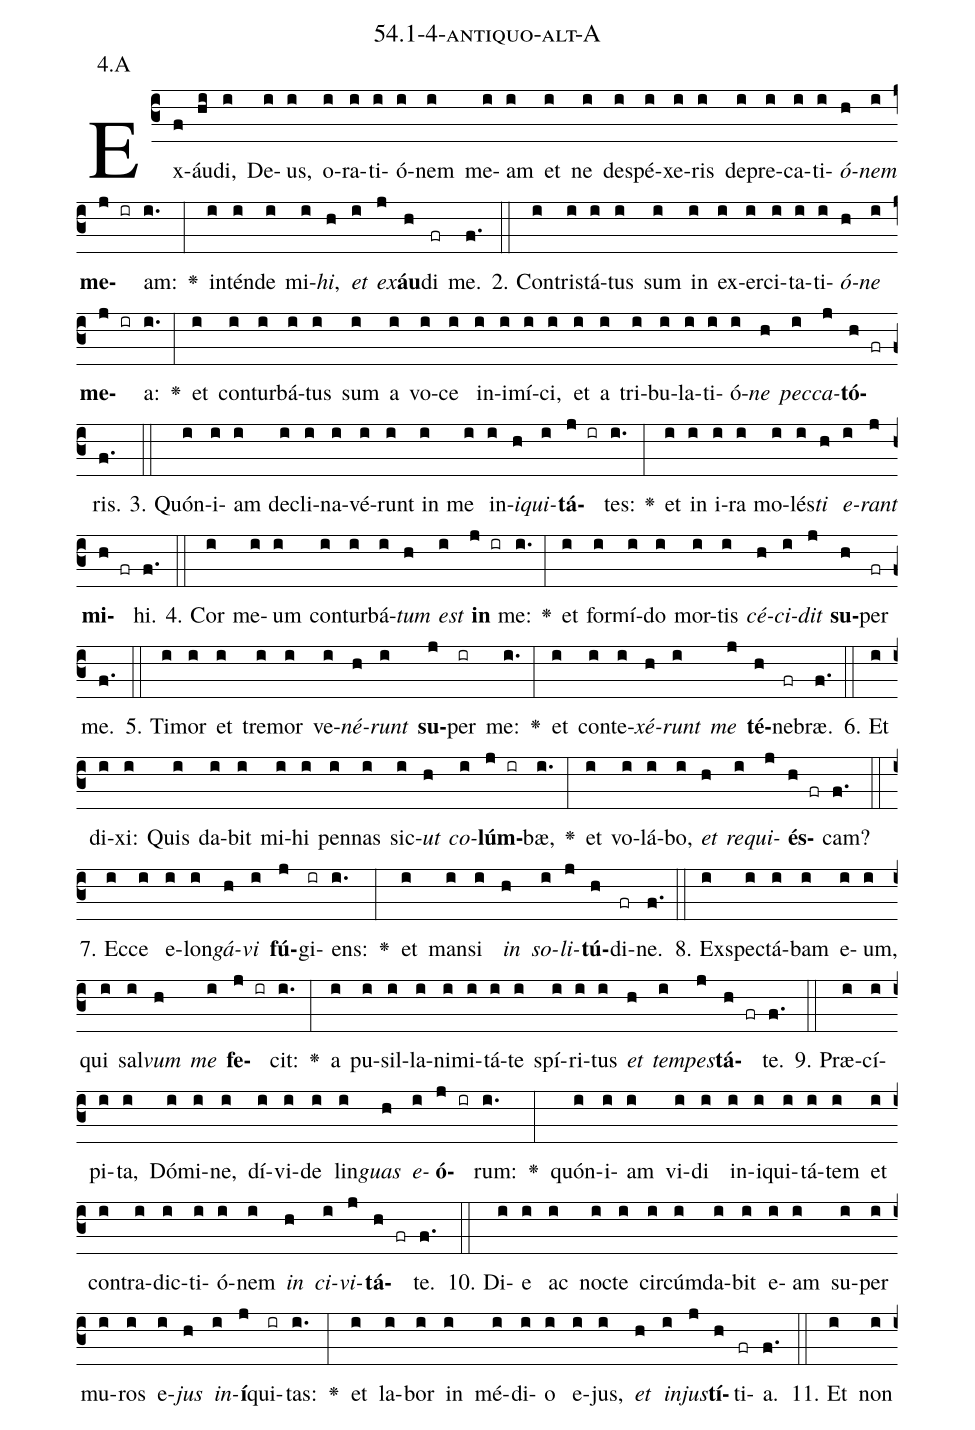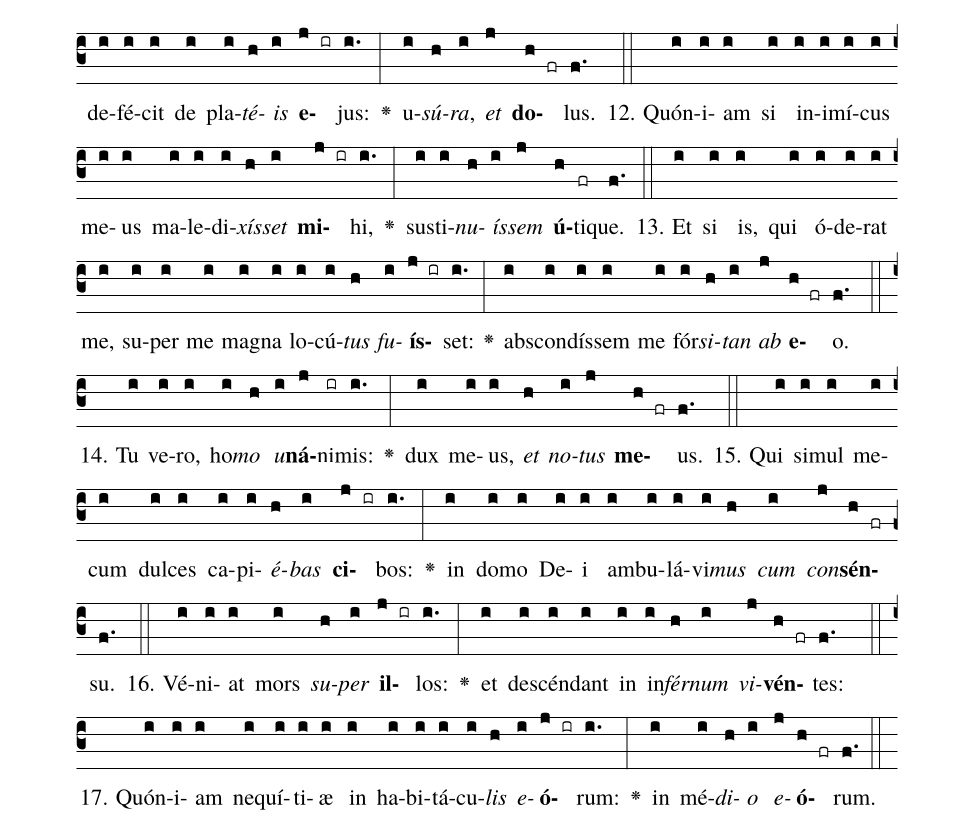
name: 54.1-4-antiquo-alt-A;
annotation: 4.A;
%%
(c3)Ex(f)áu(hi)di,(i) De(i)us,(i) o(i)ra(i)ti(i)ó(i)nem(i) me(i)am(i) et(i) ne(i) de(i)spé(i)xe(i)ris(i) de(i)pre(i)ca(i)ti(i)<i>ó</i>(h)<i>nem</i>(i) <b>me</b>(j ir)am:(i.) <v>\greheightstar</v>(:) in(i)tén(i)de(i) mi(i)<i>hi</i>,(h) <i>et</i>(i) <i>ex</i>(j)<b>áu</b>(h)di(fr) me.(f.) (::)
2. Con(i)tris(i)tá(i)tus(i) sum(i) in(i) ex(i)er(i)ci(i)ta(i)ti(i)<i>ó</i>(h)<i>ne</i>(i) <b>me</b>(j ir)a:(i.) <v>\greheightstar</v>(:) et(i) con(i)tur(i)bá(i)tus(i) sum(i) a(i) vo(i)ce(i) in(i)i(i)mí(i)ci,(i) et(i) a(i) tri(i)bu(i)la(i)ti(i)ó(i)<i>ne</i>(h) <i>pec</i>(i)<i>ca</i>(j)<b>tó</b>(h fr)ris.(f.) (::)
3. Quón(i)i(i)am(i) de(i)cli(i)na(i)vé(i)runt(i) in(i) me(i) in(i)<i>i</i>(h)<i>qui</i>(i)<b>tá</b>(j ir)tes:(i.) <v>\greheightstar</v>(:) et(i) in(i) i(i)ra(i) mo(i)lés(i)<i>ti</i>(h) <i>e</i>(i)<i>rant</i>(j) <b>mi</b>(h fr)hi.(f.) (::)
4. Cor(i) me(i)um(i) con(i)tur(i)bá(i)<i>tum</i>(h) <i>est</i>(i) <b>in</b>(j ir) me:(i.) <v>\greheightstar</v>(:) et(i) for(i)mí(i)do(i) mor(i)tis(i) <i>cé</i>(h)<i>ci</i>(i)<i>dit</i>(j) <b>su</b>(h)per(fr) me.(f.) (::)
5. Ti(i)mor(i) et(i) tre(i)mor(i) ve(i)<i>né</i>(h)<i>runt</i>(i) <b>su</b>(j)per(ir) me:(i.) <v>\greheightstar</v>(:) et(i) con(i)te(i)<i>xé</i>(h)<i>runt</i>(i) <i>me</i>(j) <b>té</b>(h)ne(fr)bræ.(f.) (::)
6. Et(i) di(i)xi:(i) Quis(i) da(i)bit(i) mi(i)hi(i) pen(i)nas(i) sic(i)<i>ut</i>(h) <i>co</i>(i)<b>lúm</b>(j ir)bæ,(i.) <v>\greheightstar</v>(:) et(i) vo(i)lá(i)bo,(i) <i>et</i>(h) <i>re</i>(i)<i>qui</i>(j)<b>és</b>(h fr)cam?(f.) (::)
7. Ec(i)ce(i) e(i)lon(i)<i>gá</i>(h)<i>vi</i>(i) <b>fú</b>(j)gi(ir)ens:(i.) <v>\greheightstar</v>(:) et(i) man(i)si(i) <i>in</i>(h) <i>so</i>(i)<i>li</i>(j)<b>tú</b>(h)di(fr)ne.(f.) (::)
8. Ex(i)spec(i)tá(i)bam(i) e(i)um,(i) qui(i) sal(i)<i>vum</i>(h) <i>me</i>(i) <b>fe</b>(j ir)cit:(i.) <v>\greheightstar</v>(:) a(i) pu(i)sil(i)la(i)ni(i)mi(i)tá(i)te(i) spí(i)ri(i)tus(i) <i>et</i>(h) <i>tem</i>(i)<i>pes</i>(j)<b>tá</b>(h fr)te.(f.) (::)
9. Præ(i)cí(i)pi(i)ta,(i) Dó(i)mi(i)ne,(i) dí(i)vi(i)de(i) lin(i)<i>guas</i>(h) <i>e</i>(i)<b>ó</b>(j ir)rum:(i.) <v>\greheightstar</v>(:) quón(i)i(i)am(i) vi(i)di(i) in(i)i(i)qui(i)tá(i)tem(i) et(i) con(i)tra(i)dic(i)ti(i)ó(i)nem(i) <i>in</i>(h) <i>ci</i>(i)<i>vi</i>(j)<b>tá</b>(h fr)te.(f.) (::)
10. Di(i)e(i) ac(i) noc(i)te(i) cir(i)cúm(i)da(i)bit(i) e(i)am(i) su(i)per(i) mu(i)ros(i) e(i)<i>jus</i>(h) <i>in</i>(i)<b>í</b>(j)qui(ir)tas:(i.) <v>\greheightstar</v>(:) et(i) la(i)bor(i) in(i) mé(i)di(i)o(i) e(i)jus,(i) <i>et</i>(h) <i>in</i>(i)<i>jus</i>(j)<b>tí</b>(h)ti(fr)a.(f.) (::)
11. Et(i) non(i) de(i)fé(i)cit(i) de(i) pla(i)<i>té</i>(h)<i>is</i>(i) <b>e</b>(j ir)jus:(i.) <v>\greheightstar</v>(:) u(i)<i>sú</i>(h)<i>ra</i>,(i) <i>et</i>(j) <b>do</b>(h fr)lus.(f.) (::)
12. Quón(i)i(i)am(i) si(i) in(i)i(i)mí(i)cus(i) me(i)us(i) ma(i)le(i)di(i)<i>xís</i>(h)<i>set</i>(i) <b>mi</b>(j ir)hi,(i.) <v>\greheightstar</v>(:) sus(i)ti(i)<i>nu</i>(h)<i>ís</i>(i)<i>sem</i>(j) <b>ú</b>(h)ti(fr)que.(f.) (::)
13. Et(i) si(i) is,(i) qui(i) ó(i)de(i)rat(i) me,(i) su(i)per(i) me(i) ma(i)gna(i) lo(i)cú(i)<i>tus</i>(h) <i>fu</i>(i)<b>ís</b>(j ir)set:(i.) <v>\greheightstar</v>(:) abs(i)con(i)dís(i)sem(i) me(i) fór(i)<i>si</i>(h)<i>tan</i>(i) <i>ab</i>(j) <b>e</b>(h fr)o.(f.) (::)
14. Tu(i) ve(i)ro,(i) ho(i)<i>mo</i>(h) <i>u</i>(i)<b>ná</b>(j)ni(ir)mis:(i.) <v>\greheightstar</v>(:) dux(i) me(i)us,(i) <i>et</i>(h) <i>no</i>(i)<i>tus</i>(j) <b>me</b>(h fr)us.(f.) (::)
15. Qui(i) si(i)mul(i) me(i)cum(i) dul(i)ces(i) ca(i)pi(i)<i>é</i>(h)<i>bas</i>(i) <b>ci</b>(j ir)bos:(i.) <v>\greheightstar</v>(:) in(i) do(i)mo(i) De(i)i(i) am(i)bu(i)lá(i)vi(i)<i>mus</i>(h) <i>cum</i>(i) <i>con</i>(j)<b>sén</b>(h fr)su.(f.) (::)
16. Vé(i)ni(i)at(i) mors(i) <i>su</i>(h)<i>per</i>(i) <b>il</b>(j ir)los:(i.) <v>\greheightstar</v>(:) et(i) de(i)scén(i)dant(i) in(i) in(i)<i>fér</i>(h)<i>num</i>(i) <i>vi</i>(j)<b>vén</b>(h fr)tes:(f.) (::)
17. Quón(i)i(i)am(i) ne(i)quí(i)ti(i)æ(i) in(i) ha(i)bi(i)tá(i)cu(i)<i>lis</i>(h) <i>e</i>(i)<b>ó</b>(j ir)rum:(i.) <v>\greheightstar</v>(:) in(i) mé(i)<i>di</i>(h)<i>o</i>(i) <i>e</i>(j)<b>ó</b>(h fr)rum.(f.) (::)
